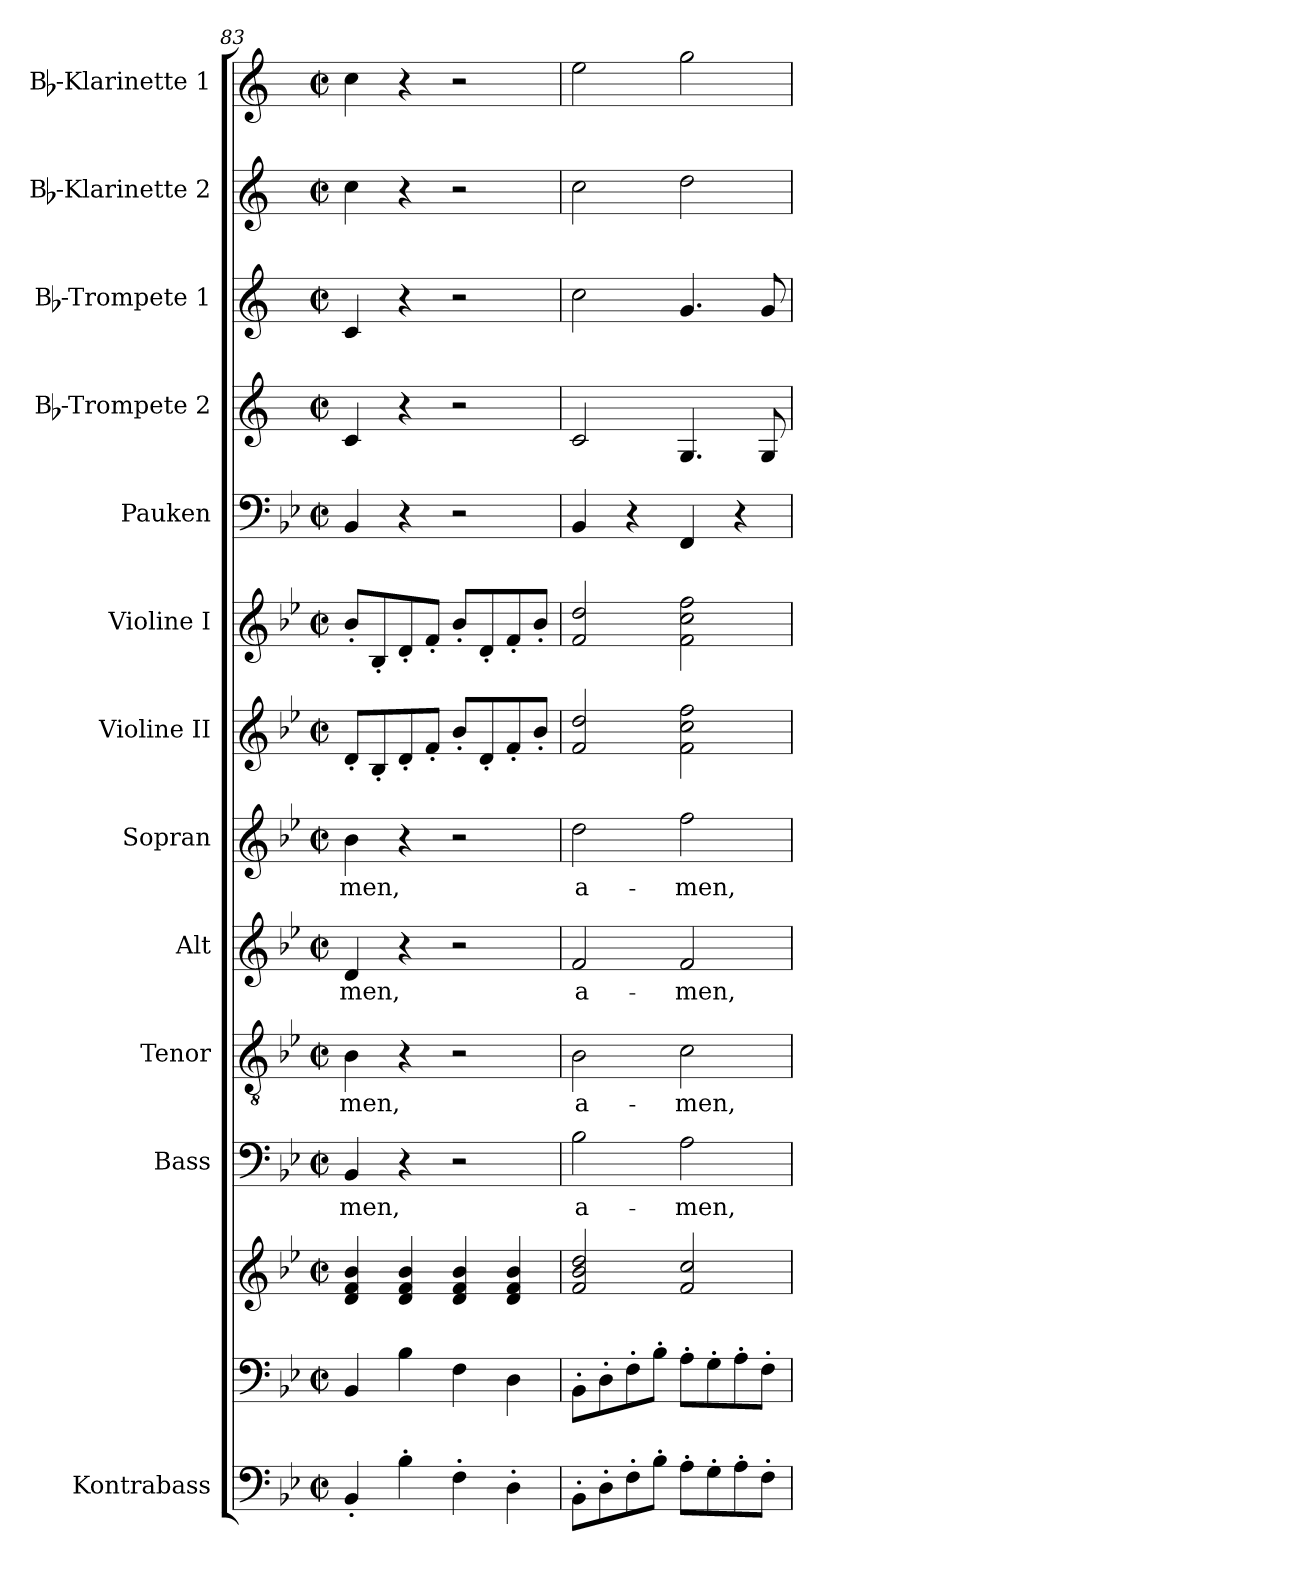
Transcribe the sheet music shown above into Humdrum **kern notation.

**kern	**kern	**kern	**kern	**text	**kern	**text	**kern	**text	**kern	**text	**kern	**kern	**kern	**kern	**kern	**kern	**kern
*part13	*part12	*part12	*part11	*part11	*part10	*part10	*part9	*part9	*part8	*part8	*part7	*part6	*part5	*part4	*part3	*part2	*part1
*staff14	*staff13	*staff12	*staff11	*staff11	*staff10	*staff10	*staff9	*staff9	*staff8	*staff8	*staff7	*staff6	*staff5	*staff4	*staff3	*staff2	*staff1
*I"Kontrabass	*	*	*I"Bass	*	*I"Tenor	*	*I"Alt	*	*I"Sopran	*	*I"Violine II	*I"Violine I	*I"Pauken	*I"Bb-Trompete 2	*I"Bb-Trompete 1	*I"Bb-Klarinette 2	*I"Bb-Klarinette 1
*I'Kb.	*	*	*I'B.	*	*I'T.	*	*I'A.	*	*I'S.	*	*I'Vl. II	*I'Vl. I	*I'Pk.	*I'Bb Trp. 2	*I'Bb Trp. 1	*I'Bb Kl. 2	*I'Bb Kl. 1
*clefF4	*clefF4	*clefG2	*clefF4	*	*clefGv2	*	*clefG2	*	*clefG2	*	*clefG2	*clefG2	*clefF4	*clefG2	*clefG2	*clefG2	*clefG2
*ITrd7c12	*	*	*	*	*	*	*	*	*	*	*	*	*	*ITrd1c2	*ITrd1c2	*ITrd1c2	*ITrd1c2
*k[b-e-]	*k[b-e-]	*k[b-e-]	*k[b-e-]	*	*k[b-e-]	*	*k[b-e-]	*	*k[b-e-]	*	*k[b-e-]	*k[b-e-]	*k[b-e-]	*k[b-e-]	*k[b-e-]	*k[b-e-]	*k[b-e-]
*B-:	*B-:	*B-:	*B-:	*	*B-:	*	*B-:	*	*B-:	*	*B-:	*B-:	*B-:	*B-:	*B-:	*B-:	*B-:
*M2/2	*M2/2	*M2/2	*M2/2	*	*M2/2	*	*M2/2	*	*M2/2	*	*M2/2	*M2/2	*M2/2	*M2/2	*M2/2	*M2/2	*M2/2
*met(c|)	*met(c|)	*met(c|)	*met(c|)	*	*met(c|)	*	*met(c|)	*	*met(c|)	*	*met(c|)	*met(c|)	*met(c|)	*met(c|)	*met(c|)	*met(c|)	*met(c|)
=83	=83	=83	=83	=83	=83	=83	=83	=83	=83	=83	=83	=83	=83	=83	=83	=83	=83
!	!	!	!	!LO:LY:b	!	!LO:LY:b	!	!LO:LY:b	!	!LO:LY:b	!	!	!	!	!	!	!
4BBB-'</	4BB-/	4d/ 4f/ 4b-/	4BB-/	-men,	4B-\	-men,	4d/	-men,	4b-\	-men,	8d'</L	8b-'</L	4BB-/	4B-/	4B-/	4b-\	4b-\
.	.	.	.	.	.	.	.	.	.	.	8B-'</	8B-'</	.	.	.	.	.
4BB-'>\	4B-\	4d/ 4f/ 4b-/	4r	.	4r	.	4r	.	4r	.	8d'</	8d'</	4r	4r	4r	4r	4r
.	.	.	.	.	.	.	.	.	.	.	8f'</J	8f'</J	.	.	.	.	.
4FF'>\	4F\	4d/ 4f/ 4b-/	2r	.	2r	.	2r	.	2r	.	8b-'</L	8b-'</L	2r	2r	2r	2r	2r
.	.	.	.	.	.	.	.	.	.	.	8d'</	8d'</	.	.	.	.	.
4DD'>\	4D\	4d/ 4f/ 4b-/	.	.	.	.	.	.	.	.	8f'</	8f'</	.	.	.	.	.
.	.	.	.	.	.	.	.	.	.	.	8b-'</J	8b-'</J	.	.	.	.	.
=84	=84	=84	=84	=84	=84	=84	=84	=84	=84	=84	=84	=84	=84	=84	=84	=84	=84
!	!	!	!	!LO:LY:b	!	!LO:LY:b	!	!LO:LY:b	!	!LO:LY:b	!	!	!	!	!	!	!
8BBB-'>\L	8BB-'>\L	2f/ 2b-/ 2dd/	2B-\	a-	2B-\	a-	2f/	a-	2dd\	a-	2f/ 2dd/	2f/ 2dd/	4BB-/	2B-/	2b-\	2b-\	2dd\
8DD'>\	8D'>\	.	.	.	.	.	.	.	.	.	.	.	.	.	.	.	.
8FF'>\	8F'>\	.	.	.	.	.	.	.	.	.	.	.	4r	.	.	.	.
8BB-'>\J	8B-'>\J	.	.	.	.	.	.	.	.	.	.	.	.	.	.	.	.
!	!	!	!	!LO:LY:b	!	!LO:LY:b	!	!LO:LY:b	!	!LO:LY:b	!	!	!	!	!	!	!
8AA'>\L	8A'>\L	2f/ 2cc/	2A\	-men,	2c\	-men,	2f/	-men,	2ff\	-men,	2f\ 2cc\ 2ff\	2f\ 2cc\ 2ff\	4FF/	4.F/	4.f/	2cc\	2ff\
8GG'>\	8G'>\	.	.	.	.	.	.	.	.	.	.	.	.	.	.	.	.
8AA'>\	8A'>\	.	.	.	.	.	.	.	.	.	.	.	4r	.	.	.	.
8FF'>\J	8F'>\J	.	.	.	.	.	.	.	.	.	.	.	.	8F/	8f/	.	.
=	=	=	=	=	=	=	=	=	=	=	=	=	=	=	=	=	=
*-	*-	*-	*-	*-	*-	*-	*-	*-	*-	*-	*-	*-	*-	*-	*-	*-	*-
